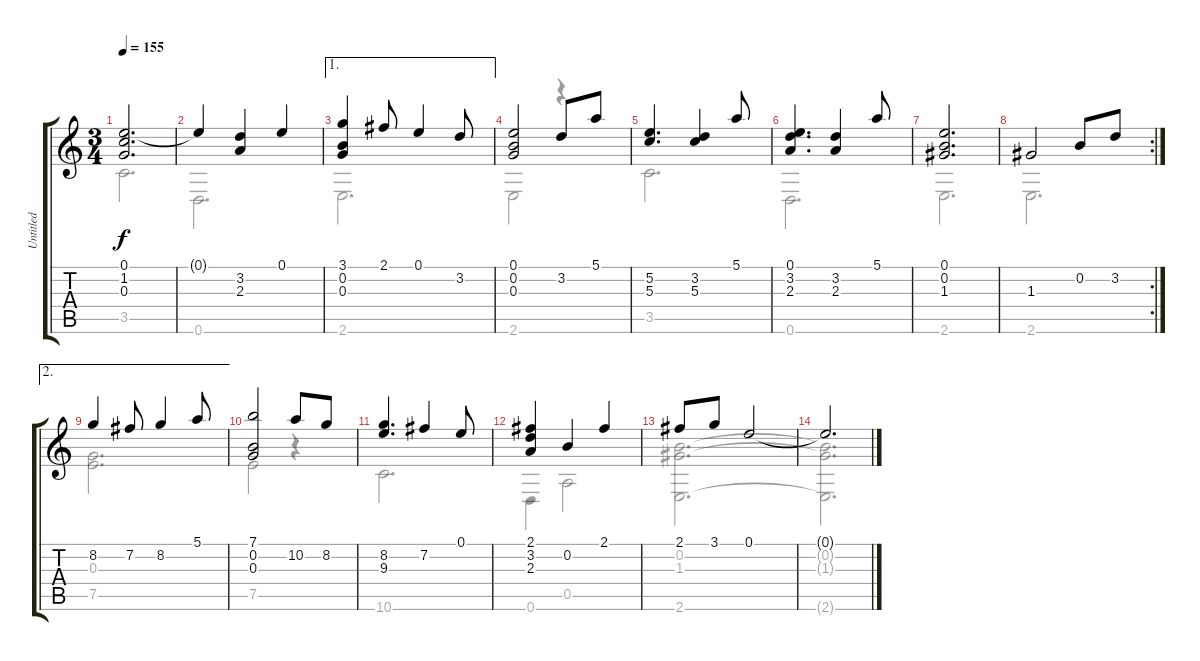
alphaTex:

\track ("Untitled" "Untitled") {instrument acousticguitarnylon}
\staff {score tabs}
\tuning (E4 B3 G3 D3 A2 D2) {hide}
\voice
\ts (3 4)
\tempo 155
\clef g2
\ks c
(0.1 1.2 0.3).2{d dy f} |
0.1{t}.4 (3.2 2.3).4 0.1.4 |
\ae 1
(3.1 0.2 0.3).4 2.1.8 0.1.4 3.2.8 |
(0.1 0.2 0.3).2 3.2.8 5.1.8 |
(5.2 5.3).4{d} (3.2 5.3).4 5.1.8 |
(0.1 3.2 2.3).4{d} (3.2 2.3).4 5.1.8 |
(0.1 0.2 1.3).2{d} |
\rc 2
1.3.2 0.2.8 3.2.8 |
\ae 2
8.2.4 7.2.8 8.2.4 5.1.8 |
(7.1 0.2 0.3).2 10.2.8 8.2.8 |
(8.2 9.3).4{d} 7.2.4 0.1.8 |
(2.1 3.2 2.3).4 0.2.4 2.1.4 |
2.1.8 3.1.8 0.1.2 |
0.1{t}.2{d}
\voice
\clef g2
\ottava regular
\simile none
\ks c
3.5.2{d dy f} |
0.6.2{d} |
2.6.2{d} |
2.6.2 r.4 |
3.5.2{d} |
0.6.2{d} |
2.6.2{d} |
2.6.2{d} |
(0.3 7.5).2{d} |
7.5.2 r.4 |
10.6.2{d} |
0.6.4 0.5.2 |
(0.2 1.3 2.6).2{d} |
(0.2{t} 1.3{t} 2.6{t}).2{d}
